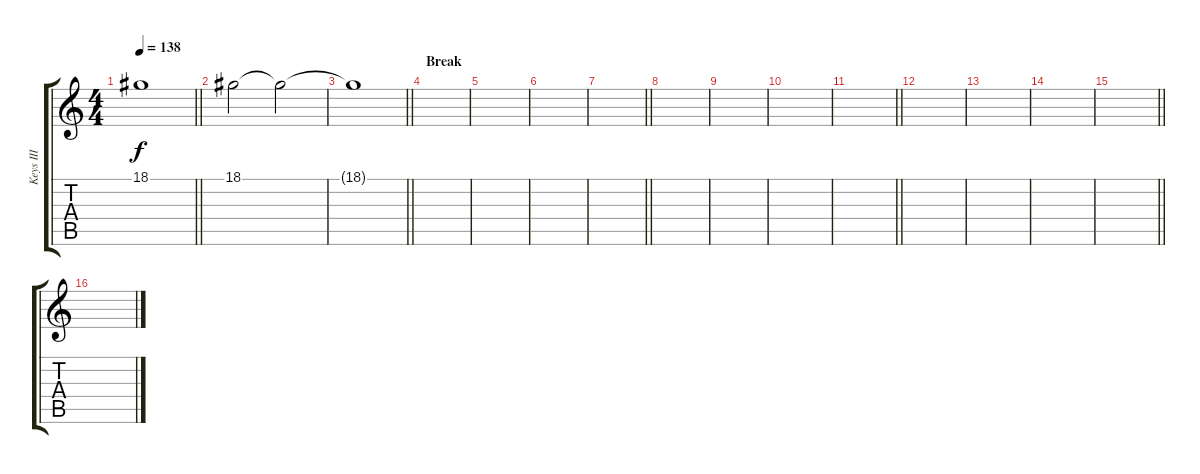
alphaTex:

\track ("Keys III" "Keys III") {instrument pad8sweep}
\staff {score tabs}
\tuning (D4 A3 F3 C3 G2 C2) {hide}
\ts (4 4)
\tempo 138
\clef g2
\barLineRight lightlight
\ks c
18.1.1{dy f} |
\section ("" "")
18.1.2 18.1{t}.2{volume 0} |
\barLineRight lightlight
18.1{t}.1 |
\section ("" "Break")
|
|
|
\barLineRight lightlight
|
\section ("" "")
|
|
|
\barLineRight lightlight
|
\section ("" "")
|
|
|
\barLineRight lightlight
|
\section ("" "")
